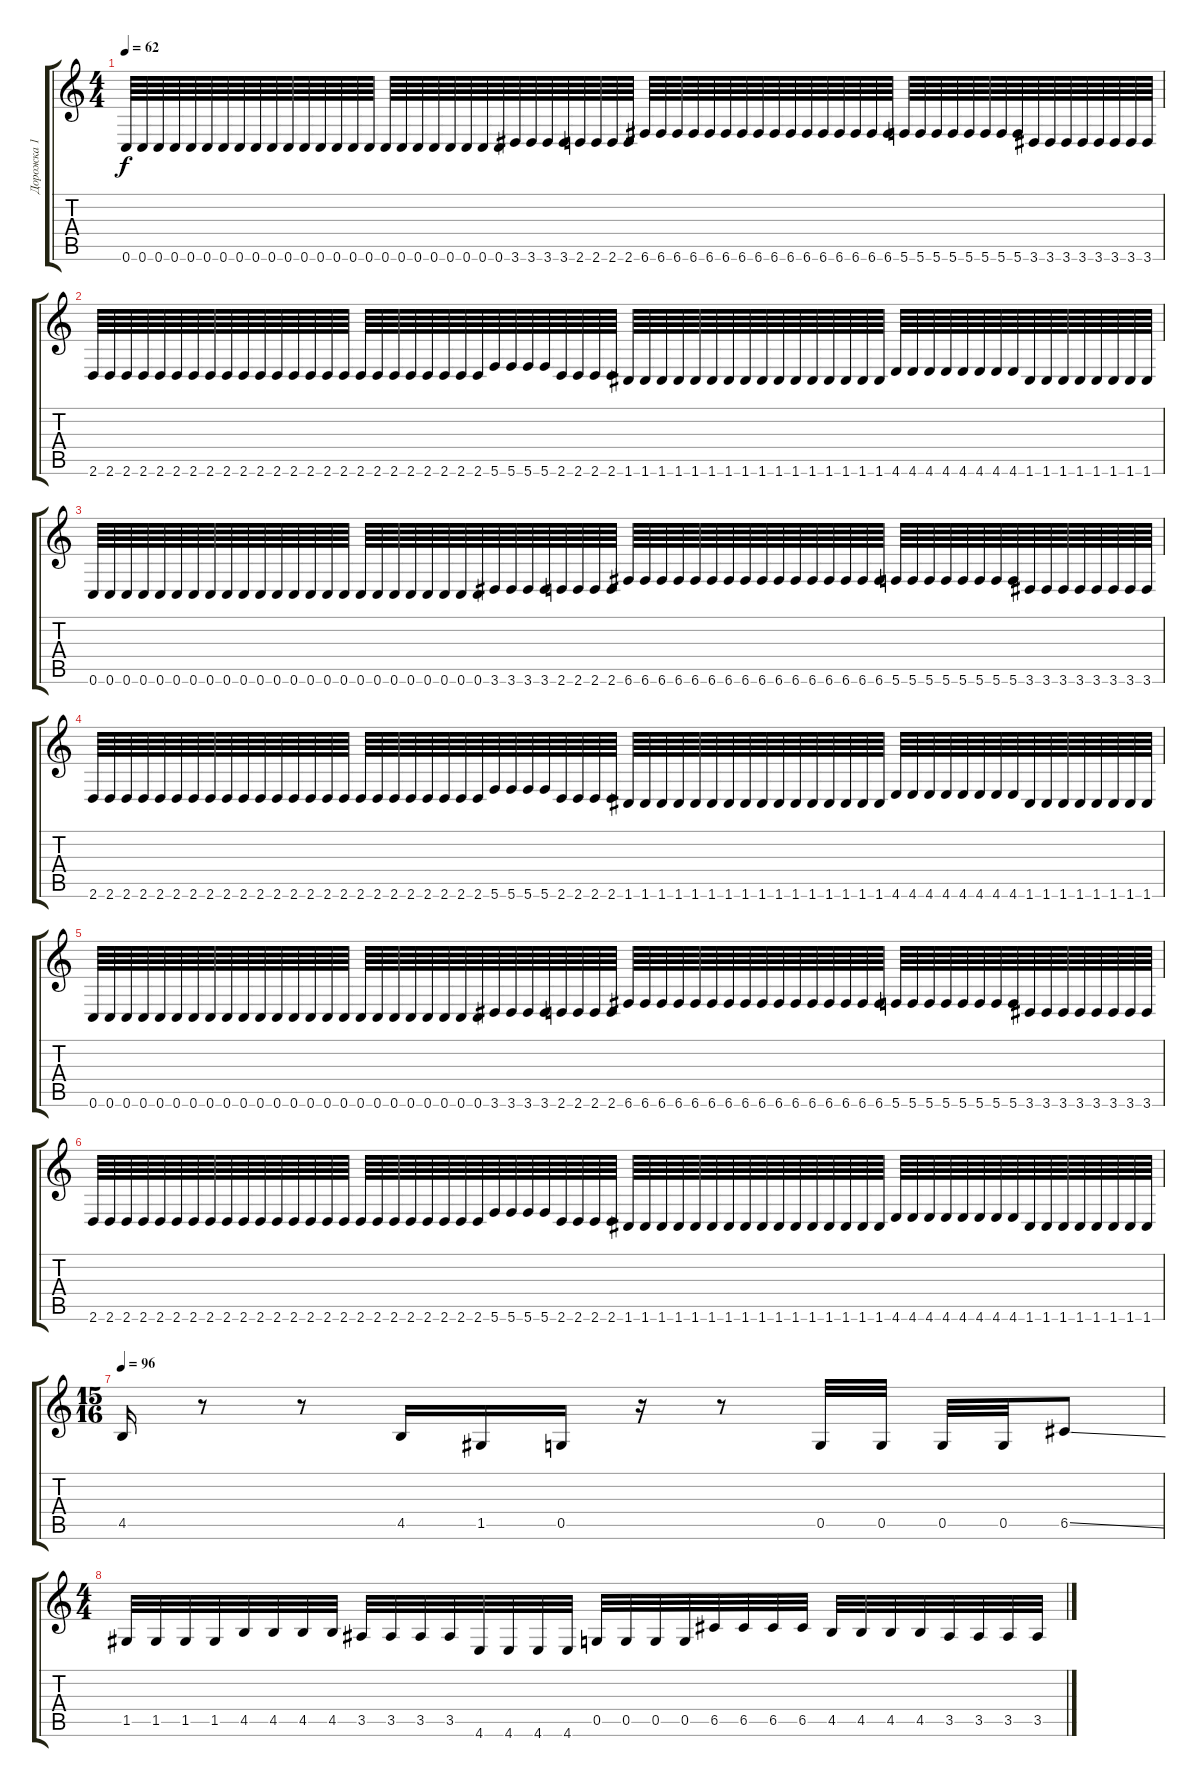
\track ("Дорожка 1" "Дорожка 1") {instrument distortionguitar}
\staff {score tabs}
\tuning (D4 A3 F3 C3 G2 C2) {hide}
\ts (4 4)
\tempo 62
\clef g2
\ks c
0.6.64{dy f} 0.6.64 0.6.64 0.6.64 0.6.64 0.6.64 0.6.64 0.6.64 0.6.64 0.6.64 0.6.64 0.6.64 0.6.64 0.6.64 0.6.64 0.6.64 0.6.64 0.6.64 0.6.64 0.6.64 0.6.64 0.6.64 0.6.64 0.6.64 3.6.64 3.6.64 3.6.64 3.6.64 2.6.64 2.6.64 2.6.64 2.6.64 6.6.64 6.6.64 6.6.64 6.6.64 6.6.64 6.6.64 6.6.64 6.6.64 6.6.64 6.6.64 6.6.64 6.6.64 6.6.64 6.6.64 6.6.64 6.6.64 5.6.64 5.6.64 5.6.64 5.6.64 5.6.64 5.6.64 5.6.64 5.6.64 3.6.64 3.6.64 3.6.64 3.6.64 3.6.64 3.6.64 3.6.64 3.6.64 |
2.6.64 2.6.64 2.6.64 2.6.64 2.6.64 2.6.64 2.6.64 2.6.64 2.6.64 2.6.64 2.6.64 2.6.64 2.6.64 2.6.64 2.6.64 2.6.64 2.6.64 2.6.64 2.6.64 2.6.64 2.6.64 2.6.64 2.6.64 2.6.64 5.6.64 5.6.64 5.6.64 5.6.64 2.6.64 2.6.64 2.6.64 2.6.64 1.6.64 1.6.64 1.6.64 1.6.64 1.6.64 1.6.64 1.6.64 1.6.64 1.6.64 1.6.64 1.6.64 1.6.64 1.6.64 1.6.64 1.6.64 1.6.64 4.6.64 4.6.64 4.6.64 4.6.64 4.6.64 4.6.64 4.6.64 4.6.64 1.6.64 1.6.64 1.6.64 1.6.64 1.6.64 1.6.64 1.6.64 1.6.64 |
0.6.64 0.6.64 0.6.64 0.6.64 0.6.64 0.6.64 0.6.64 0.6.64 0.6.64 0.6.64 0.6.64 0.6.64 0.6.64 0.6.64 0.6.64 0.6.64 0.6.64 0.6.64 0.6.64 0.6.64 0.6.64 0.6.64 0.6.64 0.6.64 3.6.64 3.6.64 3.6.64 3.6.64 2.6.64 2.6.64 2.6.64 2.6.64 6.6.64 6.6.64 6.6.64 6.6.64 6.6.64 6.6.64 6.6.64 6.6.64 6.6.64 6.6.64 6.6.64 6.6.64 6.6.64 6.6.64 6.6.64 6.6.64 5.6.64 5.6.64 5.6.64 5.6.64 5.6.64 5.6.64 5.6.64 5.6.64 3.6.64 3.6.64 3.6.64 3.6.64 3.6.64 3.6.64 3.6.64 3.6.64 |
2.6.64 2.6.64 2.6.64 2.6.64 2.6.64 2.6.64 2.6.64 2.6.64 2.6.64 2.6.64 2.6.64 2.6.64 2.6.64 2.6.64 2.6.64 2.6.64 2.6.64 2.6.64 2.6.64 2.6.64 2.6.64 2.6.64 2.6.64 2.6.64 5.6.64 5.6.64 5.6.64 5.6.64 2.6.64 2.6.64 2.6.64 2.6.64 1.6.64 1.6.64 1.6.64 1.6.64 1.6.64 1.6.64 1.6.64 1.6.64 1.6.64 1.6.64 1.6.64 1.6.64 1.6.64 1.6.64 1.6.64 1.6.64 4.6.64 4.6.64 4.6.64 4.6.64 4.6.64 4.6.64 4.6.64 4.6.64 1.6.64 1.6.64 1.6.64 1.6.64 1.6.64 1.6.64 1.6.64 1.6.64 |
0.6.64 0.6.64 0.6.64 0.6.64 0.6.64 0.6.64 0.6.64 0.6.64 0.6.64 0.6.64 0.6.64 0.6.64 0.6.64 0.6.64 0.6.64 0.6.64 0.6.64 0.6.64 0.6.64 0.6.64 0.6.64 0.6.64 0.6.64 0.6.64 3.6.64 3.6.64 3.6.64 3.6.64 2.6.64 2.6.64 2.6.64 2.6.64 6.6.64 6.6.64 6.6.64 6.6.64 6.6.64 6.6.64 6.6.64 6.6.64 6.6.64 6.6.64 6.6.64 6.6.64 6.6.64 6.6.64 6.6.64 6.6.64 5.6.64 5.6.64 5.6.64 5.6.64 5.6.64 5.6.64 5.6.64 5.6.64 3.6.64 3.6.64 3.6.64 3.6.64 3.6.64 3.6.64 3.6.64 3.6.64 |
2.6.64 2.6.64 2.6.64 2.6.64 2.6.64 2.6.64 2.6.64 2.6.64 2.6.64 2.6.64 2.6.64 2.6.64 2.6.64 2.6.64 2.6.64 2.6.64 2.6.64 2.6.64 2.6.64 2.6.64 2.6.64 2.6.64 2.6.64 2.6.64 5.6.64 5.6.64 5.6.64 5.6.64 2.6.64 2.6.64 2.6.64 2.6.64 1.6.64 1.6.64 1.6.64 1.6.64 1.6.64 1.6.64 1.6.64 1.6.64 1.6.64 1.6.64 1.6.64 1.6.64 1.6.64 1.6.64 1.6.64 1.6.64 4.6.64 4.6.64 4.6.64 4.6.64 4.6.64 4.6.64 4.6.64 4.6.64 1.6.64 1.6.64 1.6.64 1.6.64 1.6.64 1.6.64 1.6.64 1.6.64 |
\ts (15 16)
\tempo 96
4.5.16 r.8 r.8 4.5.16 1.5.16 0.5.16 r.16 r.8 0.5.32 0.5.32 0.5.32 0.5.32 6.5{ss}.8 |
\ts (4 4)
1.5.32 1.5.32 1.5.32 1.5.32 4.5.32 4.5.32 4.5.32 4.5.32 3.5.32 3.5.32 3.5.32 3.5.32 4.6.32 4.6.32 4.6.32 4.6.32 0.5.32 0.5.32 0.5.32 0.5.32 6.5.32 6.5.32 6.5.32 6.5.32 4.5.32 4.5.32 4.5.32 4.5.32 3.5.32 3.5.32 3.5.32 3.5.32
